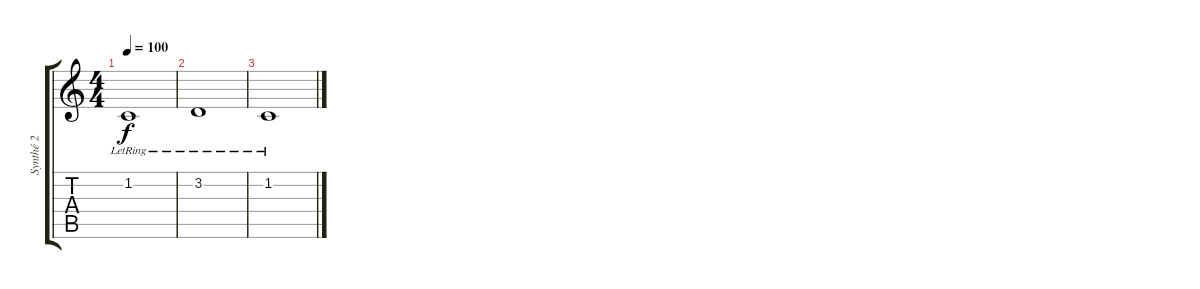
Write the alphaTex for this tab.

\track ("Synthé 2" "Synthé 2") {instrument electricpiano1}
\staff {score tabs}
\tuning (E4 B3 G3 D3 A2 E2) {hide}
\ts (4 4)
\tempo 100
\clef g2
\ks c
1.2{lr}.1{dy f} |
3.2{lr}.1 |
1.2{lr}.1
